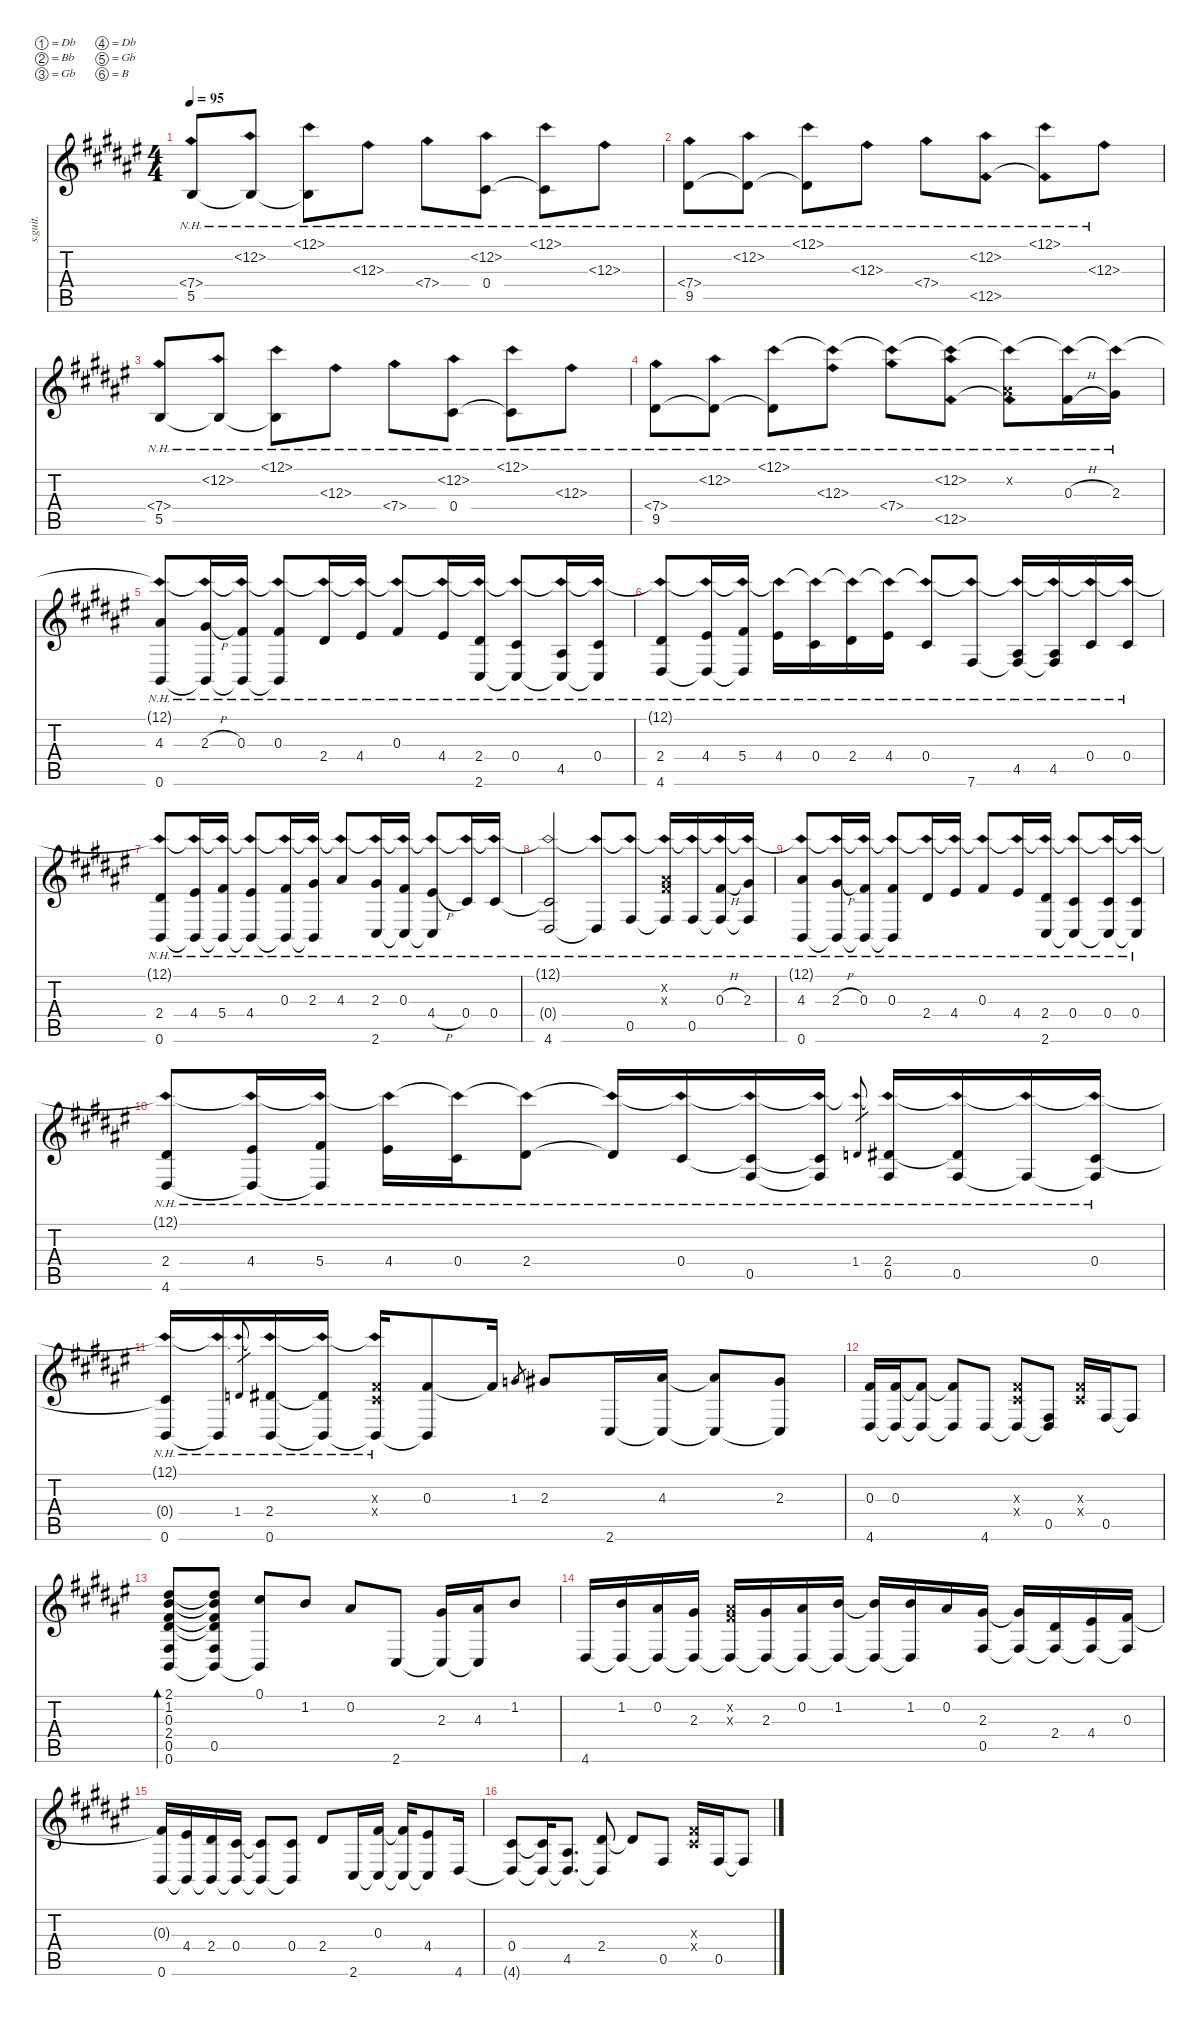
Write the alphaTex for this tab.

\defaultSystemsLayout 4
\hideDynamics
\bracketExtendMode nobrackets
\otherSystemsTrackNameOrientation horizontal
\track ("音轨 1" "s.guit.") {instrument acousticguitarsteel}
\staff {score tabs}
\tuning (Db4 Bb3 Gb3 Db3 Gb2 B1)
\ts (4 4)
\scale
1.09637
\tempo 95
\accidentals auto
\clef g2
\ottava regular
\simile none
\ks f#
(7.4{nh} 5.5).8{dy f} (12.2{nh} 5.5{t}).8 (12.1{nh} 5.5{t}).8 12.3{nh}.8 7.4{nh}.8 (12.2{nh} 0.4).8 (12.1{nh} 0.4{t}).8 12.3{nh}.8 |
\scale
0.964368 (7.4{nh} 9.5).8 (12.2{nh} 9.5{t}).8 (12.1{nh} 9.5{t}).8 12.3{nh}.8 7.4{nh}.8 (12.2{nh} 12.5{nh}).8 (12.1{nh} 12.5{nh t}).8 12.3{nh}.8 |
\scale
0.974895 (7.4{nh} 5.5).8 (12.2{nh} 5.5{t}).8 (12.1{nh} 5.5{t}).8 12.3{nh}.8 7.4{nh}.8 (12.2{nh} 0.4).8 (12.1{nh} 0.4{t}).8 12.3{nh}.8 |
\scale
0.964368 (7.4{nh} 9.5).8 (12.2{nh} 9.5{t}).8 (12.1{nh} 9.5{t}).8 (12.3{nh} 12.1{nh t}).8 (7.4{nh} 12.1{nh t}).8 (12.2{nh} 12.5{nh} 12.1{nh t}).8 (0.2{x} 12.5{nh t} 12.1{nh t}).8 (0.3{h} 12.1{nh t}).16 (2.3 12.1{nh t}).16 |
\scale
1.09505 (4.3 0.6 12.1{nh t}).8 (2.3{h} 0.6{t} 12.1{nh t}).16 (0.3 0.6{t} 12.1{nh t}).16 (0.3 0.6{t} 12.1{nh t}).8 (2.4 12.1{nh t}).16 (4.4 12.1{nh t}).16 (0.3 12.1{nh t}).8 (4.4 12.1{nh t}).16 (2.4 2.6 12.1{nh t}).16 (0.4 2.6{t} 12.1{nh t}).8 (4.5 2.6{t} 12.1{nh t}).16 (0.4 2.6{t} 12.1{nh t}).16 |
\scale
0.968316 (2.4 4.6 12.1{nh t}).8 (4.4 4.6{t} 12.1{nh t}).16 (5.4 4.6{t} 12.1{nh t}).16 (4.4 12.1{nh t}).16{dy mf} (0.4 12.1{nh t}).16{dy f} (2.4 12.1{nh t}).16 (4.4 12.1{nh t}).16 (0.4 12.1{nh t}).8 (7.6 12.1{nh t}).8 (4.5 7.6{t} 12.1{nh t}).16 (4.5 7.6{t} 12.1{nh t}).16 (0.4 12.1{nh t}).16 (0.4 12.1{nh t}).16 |
\scale
0.968316 (2.4 0.6 12.1{nh t}).8 (4.4 0.6{t} 12.1{nh t}).16 (5.4 0.6{t} 12.1{nh t}).16 (4.4 0.6{t} 12.1{nh t}).8{dy mf} (0.3 0.6{t} 12.1{nh t}).16{dy f} (2.3 0.6{t} 12.1{nh t}).16 (4.3 12.1{nh t}).8 (2.3 2.6 12.1{nh t}).16 (0.3 2.6{t} 12.1{nh t}).16 (4.4{h} 2.6{t} 12.1{nh t}).8 (0.4 12.1{nh t}).16 (0.4 12.1{nh t}).16 |
\scale
0.968316 (0.4{t} 4.6 12.1{nh t}).2 (4.6{t} 12.1{nh t}).8 (0.5 12.1{nh t}).8 (0.2{x} 0.3{x} 0.5{t} 12.1{nh t}).16 (0.5 12.1{nh t}).16 (0.3{h} 0.5{t} 12.1{nh t}).16 (2.3 0.5{t} 12.1{nh t}).16 |
\scale
1.09242 (4.3 0.6 12.1{nh t}).8 (2.3{h} 0.6{t} 12.1{nh t}).16 (0.3 0.6{t} 12.1{nh t}).16 (0.3 0.6{t} 12.1{nh t}).8 (2.4 12.1{nh t}).16 (4.4 12.1{nh t}).16 (0.3 12.1{nh t}).8 (4.4 12.1{nh t}).16 (2.4 2.6 12.1{nh t}).16 (0.4 2.6{t} 12.1{nh t}).8 (0.4 2.6{t} 12.1{nh t}).16 (0.4 2.6{t} 12.1{nh t}).16 |
\scale
0.965684 (2.4 4.6 12.1{nh t}).8 (4.4 4.6{t} 12.1{nh t}).16 (5.4 4.6{t} 12.1{nh t}).16 (4.4 12.1{nh t}).16{dy mf} (0.4 12.1{nh t}).16{dy f} (2.4 12.1{nh t}).8 (2.4{t} 12.1{nh t}).16 (0.4 12.1{nh t}).16 (0.4{t} 0.5 12.1{nh t}).16 (0.4{t} 0.5{t} 12.1{nh t}).16 (1.4 12.1{nh t}).8{gr dy mf} (2.4 0.5 12.1{nh t}).16{dy f} (2.4{t} 0.5 12.1{nh t}).16 (0.5{t} 12.1{nh t}).16 (0.4 0.5{t} 12.1{nh t}).16 |
\scale
0.976211 (0.4{t} 0.6 12.1{nh t}).16 (0.6{t} 12.1{nh t}).16 (1.4 12.1{nh t}).8{gr dy mf} (2.4 0.6 12.1{nh t}).16{dy f} (2.4{t} 12.1{nh t} 0.6{t}).16 (12.1{nh t} 0.3{x} 0.4{x} 0.6{t}).16 (0.3 0.6{t}).8 0.3{t}.16 1.3.8{gr dy mf} 2.3.8{dy f} 2.6.16 (4.3 2.6{t}).16 (4.3{t} 2.6{t}).8 (2.3 2.6{t}).8 |
\scale
0.965684 (0.3 4.6).16 (0.3 4.6{t}).16 (0.3{t} 4.6{t}).8 (0.3{t} 4.6{t}).8 4.6.8 (0.3{x} 0.4{x} 4.6{t}).8 (0.5 4.6{t}).8 (0.3{x} 0.4{x}).16 0.5.16 0.5{t}.8 |
\scale
1.07926 (2.1 1.2 0.3 2.4 0.5 0.6).8{bd 60} (2.1{t} 1.2{t} 0.3{t} 2.4{t} 0.5 0.6{t}).8 (0.1 0.6{t}).8 1.2.8 0.2.8 2.6.8 (2.3 2.6{t}).16 (4.3 2.6{t}).16 1.2.8 |
\scale
0.963053 4.6.16 (1.2 4.6{t}).16 (0.2 4.6{t}).16 (2.3 4.6{t}).16 (0.2{x} 0.3{x} 4.6{t}).16 (2.3 4.6{t}).16 (0.2 4.6{t}).16 (1.2 4.6{t}).16 (1.2{t} 4.6{t}).16 (1.2 4.6{t}).16 0.2.16 (2.3 0.5).16 (2.3{t} 0.5{t}).16 (2.4 0.5{t}).16 (4.4 0.5{t}).16 (0.3 0.5{t}).16 |
\scale
0.994632 (0.3{t} 0.6).16 (4.4 0.6{t}).16 (2.4 0.6{t}).16 (0.4 0.6{t}).16 (0.4{t} 0.6{t}).8 (0.4 0.6{t}).8 2.4.8 2.6.16 (0.3 2.6{t}).16 (0.3{t} 2.6{t}).16 (4.4 2.6{t}).8 4.6.16 |
\scale
0.963053 (0.4 4.6{t}).8 (0.4{t} 4.6{t}).16 (4.5 4.6{t}).8{d} (2.4 4.6{t}).8 2.4{t}.8 0.5.8 (0.3{x} 0.4{x}).16 0.5.16 0.5{t}.8
